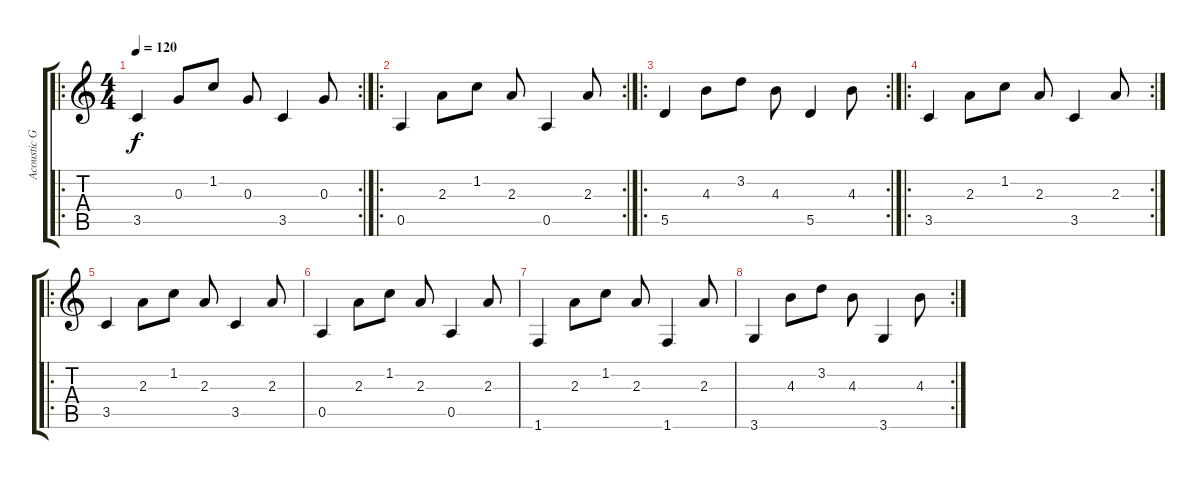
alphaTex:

\track ("Acoustic Guitar" "Acoustic G") {instrument acousticguitarnylon}
\staff {score tabs}
\tuning (E4 B3 G3 D3 A2 E2) {hide}
\ro
\rc 2
\ts (4 4)
\tempo 120
\clef g2
\ks c
3.5.4{dy f} 0.3.8 1.2.8 0.3.8 3.5.4 0.3.8 |
\ro
\rc 2
0.5.4 2.3.8 1.2.8 2.3.8 0.5.4 2.3.8 |
\ro
\rc 2
5.5.4 4.3.8 3.2.8 4.3.8 5.5.4 4.3.8 |
\ro
\rc 2
3.5.4 2.3.8 1.2.8 2.3.8 3.5.4 2.3.8 |
\ro
3.5.4 2.3.8 1.2.8 2.3.8 3.5.4 2.3.8 |
0.5.4 2.3.8 1.2.8 2.3.8 0.5.4 2.3.8 |
1.6.4 2.3.8 1.2.8 2.3.8 1.6.4 2.3.8 |
\rc 2
3.6.4 4.3.8 3.2.8 4.3.8 3.6.4 4.3.8
